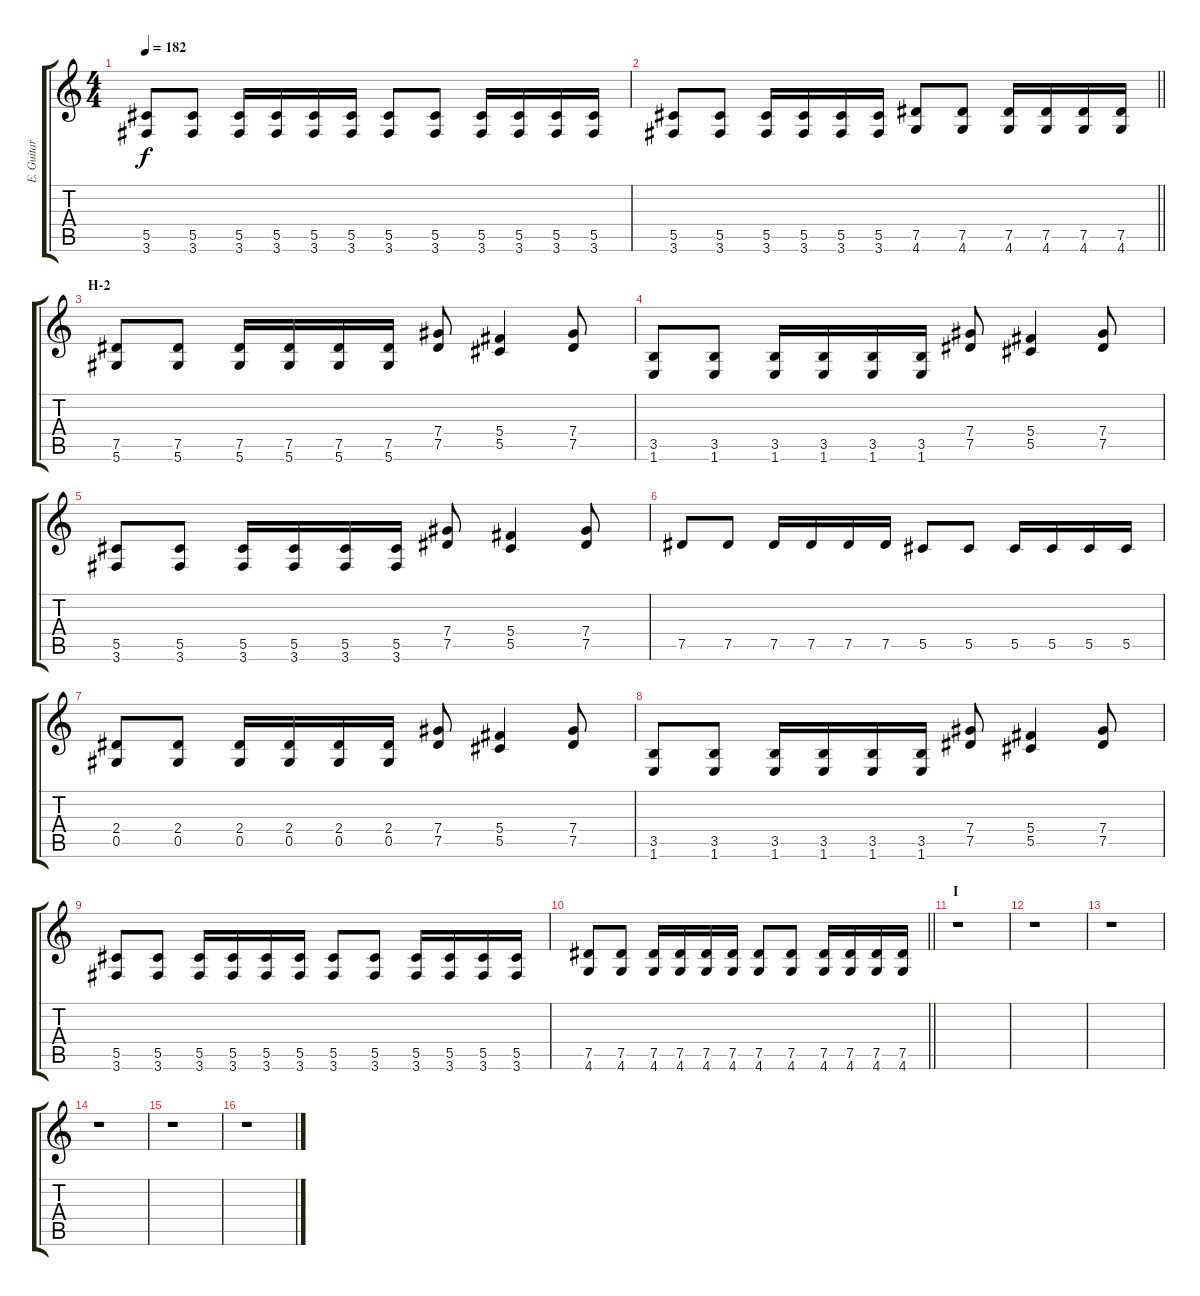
\track ("E. Guitar I" "E. Guitar ") {instrument overdrivenguitar}
\staff {score tabs}
\tuning (Eb4 Bb3 Gb3 Db3 Ab2 Eb2) {hide}
\ts (4 4)
\tempo 182
\clef g2
\ks c
(5.5 3.6).8{dy f} (5.5 3.6).8 (5.5 3.6).16 (5.5 3.6).16 (5.5 3.6).16 (5.5 3.6).16 (5.5 3.6).8 (5.5 3.6).8 (5.5 3.6).16 (5.5 3.6).16 (5.5 3.6).16 (5.5 3.6).16 |
\barLineRight lightlight
(5.5 3.6).8 (5.5 3.6).8 (5.5 3.6).16 (5.5 3.6).16 (5.5 3.6).16 (5.5 3.6).16 (7.5 4.6).8 (7.5 4.6).8 (7.5 4.6).16 (7.5 4.6).16 (7.5 4.6).16 (7.5 4.6).16 |
\section ("" "H-2")
(7.5 5.6).8 (7.5 5.6).8 (7.5 5.6).16 (7.5 5.6).16 (7.5 5.6).16 (7.5 5.6).16 (7.4 7.5).8 (5.4 5.5).4 (7.4 7.5).8 |
(3.5 1.6).8 (3.5 1.6).8 (3.5 1.6).16 (3.5 1.6).16 (3.5 1.6).16 (3.5 1.6).16 (7.4 7.5).8 (5.4 5.5).4 (7.4 7.5).8 |
(5.5 3.6).8 (5.5 3.6).8 (5.5 3.6).16 (5.5 3.6).16 (5.5 3.6).16 (5.5 3.6).16 (7.4 7.5).8 (5.4 5.5).4 (7.4 7.5).8 |
7.5.8 7.5.8 7.5.16 7.5.16 7.5.16 7.5.16 5.5.8 5.5.8 5.5.16 5.5.16 5.5.16 5.5.16 |
(2.4 0.5).8 (2.4 0.5).8 (2.4 0.5).16 (2.4 0.5).16 (2.4 0.5).16 (2.4 0.5).16 (7.4 7.5).8 (5.4 5.5).4 (7.4 7.5).8 |
(3.5 1.6).8 (3.5 1.6).8 (3.5 1.6).16 (3.5 1.6).16 (3.5 1.6).16 (3.5 1.6).16 (7.4 7.5).8 (5.4 5.5).4 (7.4 7.5).8 |
(5.5 3.6).8 (5.5 3.6).8 (5.5 3.6).16 (5.5 3.6).16 (5.5 3.6).16 (5.5 3.6).16 (5.5 3.6).8 (5.5 3.6).8 (5.5 3.6).16 (5.5 3.6).16 (5.5 3.6).16 (5.5 3.6).16 |
\barLineRight lightlight
(7.5 4.6).8 (7.5 4.6).8 (7.5 4.6).16 (7.5 4.6).16 (7.5 4.6).16 (7.5 4.6).16 (7.5 4.6).8 (7.5 4.6).8 (7.5 4.6).16 (7.5 4.6).16 (7.5 4.6).16 (7.5 4.6).16 |
\section ("" "I")
r.1 |
r.1 |
r.1 |
r.1 |
r.1 |
r.1
